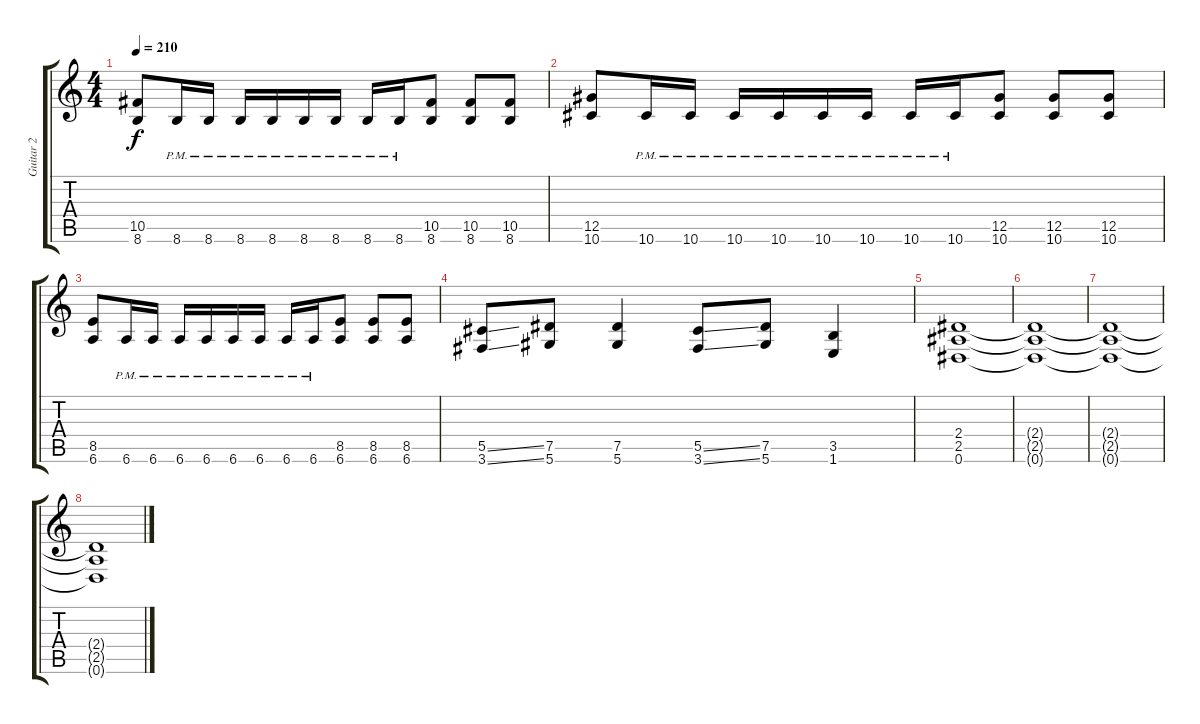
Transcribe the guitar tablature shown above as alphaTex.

\track ("Guitar 2" "Guitar 2") {instrument distortionguitar}
\staff {score tabs}
\tuning (Eb4 Bb3 Gb3 Db3 Ab2 Eb2) {hide}
\ts (4 4)
\tempo 210
\clef g2
\ks c
(10.5 8.6).8{dy f} 8.6{pm}.16 8.6{pm}.16 8.6{pm}.16 8.6{pm}.16 8.6{pm}.16 8.6{pm}.16 8.6{pm}.16 8.6{pm}.16 (10.5 8.6).8 (10.5 8.6).8 (10.5 8.6).8 |
(12.5 10.6).8 10.6{pm}.16 10.6{pm}.16 10.6{pm}.16 10.6{pm}.16 10.6{pm}.16 10.6{pm}.16 10.6{pm}.16 10.6{pm}.16 (12.5 10.6).8 (12.5 10.6).8 (12.5 10.6).8 |
(8.5 6.6).8 6.6{pm}.16 6.6{pm}.16 6.6{pm}.16 6.6{pm}.16 6.6{pm}.16 6.6{pm}.16 6.6{pm}.16 6.6{pm}.16 (8.5 6.6).8 (8.5 6.6).8 (8.5 6.6).8 |
(5.5{ss} 3.6{ss}).8 (7.5 5.6).8 (7.5 5.6).4 (5.5{ss} 3.6{ss}).8 (7.5 5.6).8 (3.5 1.6).4 |
(2.4 2.5 0.6).1 |
(2.4{t} 2.5{t} 0.6{t}).1 |
(2.4{t} 2.5{t} 0.6{t}).1 |
(2.4{t} 2.5{t} 0.6{t}).1
